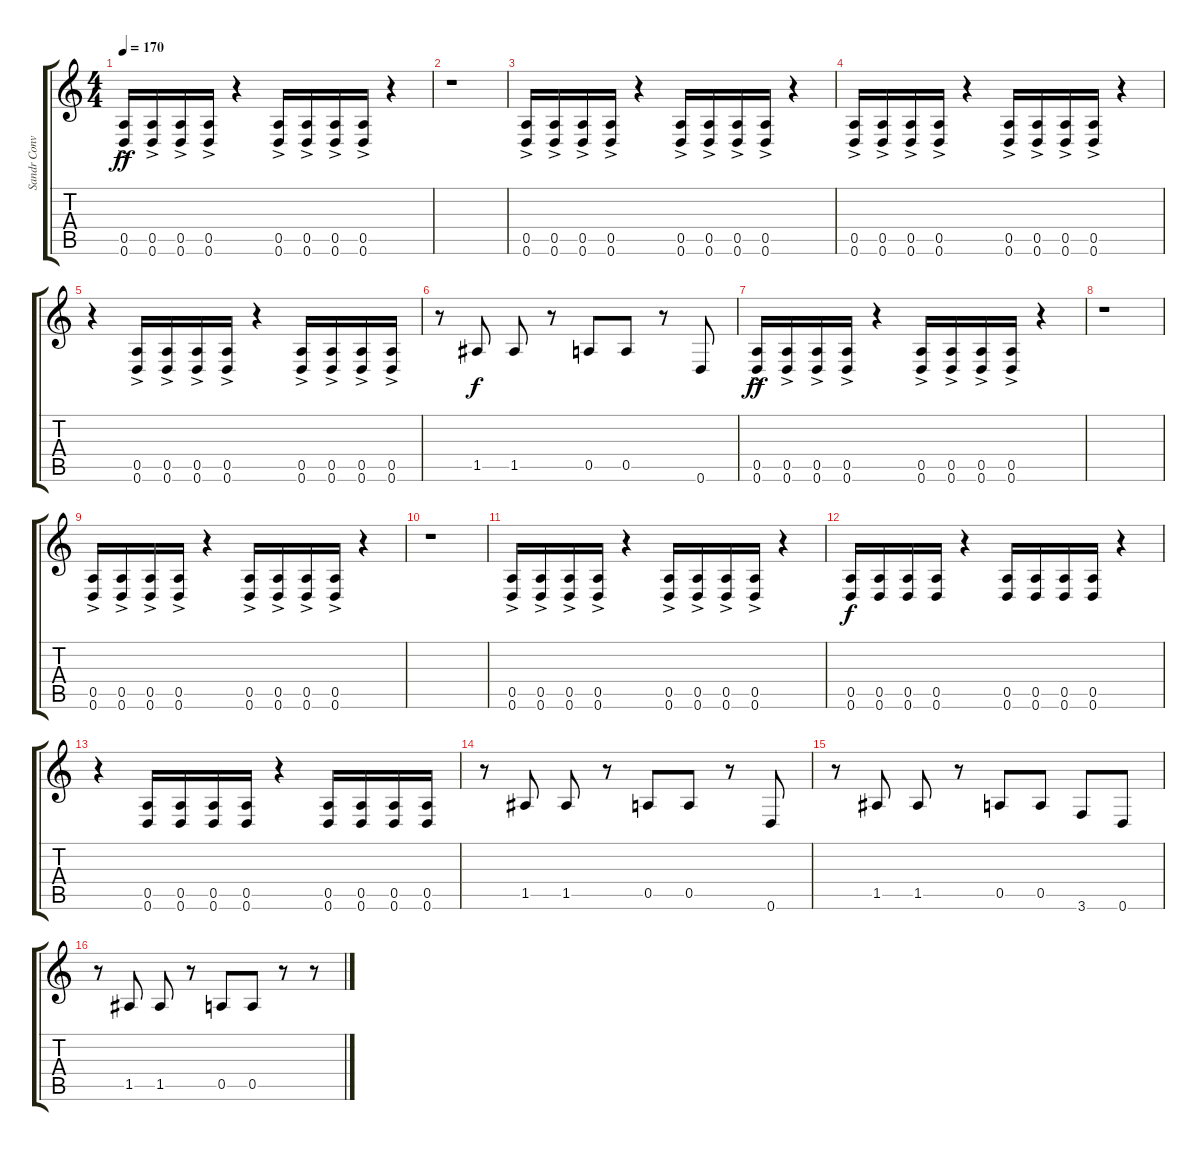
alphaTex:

\track ("Sandr Converse" "Sandr Conv") {instrument distortionguitar}
\staff {score tabs}
\tuning (E4 B3 G3 D3 A2 D2) {hide}
\ts (4 4)
\tempo 170
\clef g2
\ks c
(0.5{ac} 0.6{ac}).16{dy ff} (0.5{ac} 0.6{ac}).16 (0.5{ac} 0.6{ac}).16 (0.5{ac} 0.6{ac}).16 r.4 (0.5{ac} 0.6{ac}).16 (0.5{ac} 0.6{ac}).16 (0.5{ac} 0.6{ac}).16 (0.5{ac} 0.6{ac}).16 r.4 |
r.1 |
(0.5{ac} 0.6{ac}).16 (0.5{ac} 0.6{ac}).16 (0.5{ac} 0.6{ac}).16 (0.5{ac} 0.6{ac}).16 r.4 (0.5{ac} 0.6{ac}).16 (0.5{ac} 0.6{ac}).16 (0.5{ac} 0.6{ac}).16 (0.5{ac} 0.6{ac}).16 r.4 |
(0.5{ac} 0.6{ac}).16 (0.5{ac} 0.6{ac}).16 (0.5{ac} 0.6{ac}).16 (0.5{ac} 0.6{ac}).16 r.4 (0.5{ac} 0.6{ac}).16 (0.5{ac} 0.6{ac}).16 (0.5{ac} 0.6{ac}).16 (0.5{ac} 0.6{ac}).16 r.4 |
r.4 (0.5{ac} 0.6{ac}).16 (0.5{ac} 0.6{ac}).16 (0.5{ac} 0.6{ac}).16 (0.5{ac} 0.6{ac}).16 r.4 (0.5{ac} 0.6{ac}).16 (0.5{ac} 0.6{ac}).16 (0.5{ac} 0.6{ac}).16 (0.5{ac} 0.6{ac}).16 |
r.8 1.5.8{dy f} 1.5.8 r.8 0.5.8 0.5.8 r.8 0.6.8 |
(0.5{ac} 0.6{ac}).16{dy ff} (0.5{ac} 0.6{ac}).16 (0.5{ac} 0.6{ac}).16 (0.5{ac} 0.6{ac}).16 r.4 (0.5{ac} 0.6{ac}).16 (0.5{ac} 0.6{ac}).16 (0.5{ac} 0.6{ac}).16 (0.5{ac} 0.6{ac}).16 r.4 |
r.1 |
(0.5{ac} 0.6{ac}).16 (0.5{ac} 0.6{ac}).16 (0.5{ac} 0.6{ac}).16 (0.5{ac} 0.6{ac}).16 r.4 (0.5{ac} 0.6{ac}).16 (0.5{ac} 0.6{ac}).16 (0.5{ac} 0.6{ac}).16 (0.5{ac} 0.6{ac}).16 r.4 |
r.1 |
(0.5{ac} 0.6{ac}).16 (0.5{ac} 0.6{ac}).16 (0.5{ac} 0.6{ac}).16 (0.5{ac} 0.6{ac}).16 r.4 (0.5{ac} 0.6{ac}).16 (0.5{ac} 0.6{ac}).16 (0.5{ac} 0.6{ac}).16 (0.5{ac} 0.6{ac}).16 r.4 |
(0.5 0.6).16{dy f} (0.5 0.6).16 (0.5 0.6).16 (0.5 0.6).16 r.4 (0.5 0.6).16 (0.5 0.6).16 (0.5 0.6).16 (0.5 0.6).16 r.4 |
r.4 (0.5 0.6).16 (0.5 0.6).16 (0.5 0.6).16 (0.5 0.6).16 r.4 (0.5 0.6).16 (0.5 0.6).16 (0.5 0.6).16 (0.5 0.6).16 |
r.8 1.5.8 1.5.8 r.8 0.5.8 0.5.8 r.8 0.6.8 |
r.8 1.5.8 1.5.8 r.8 0.5.8 0.5.8 3.6.8 0.6.8 |
r.8 1.5.8 1.5.8 r.8 0.5.8 0.5.8 r.8 r.8
